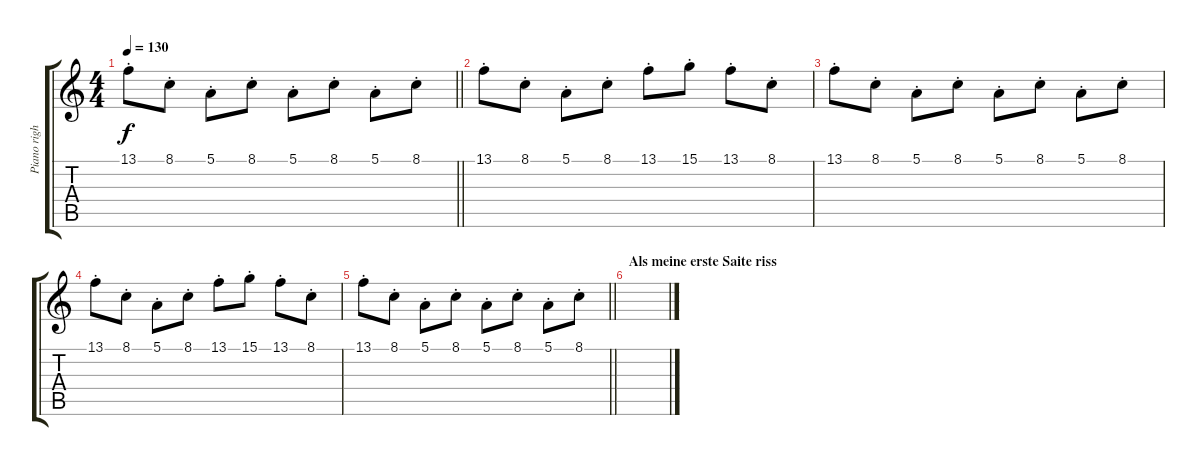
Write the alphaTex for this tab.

\track ("Piano right" "Piano righ") {instrument brightacousticpiano}
\staff {score tabs}
\tuning (E4 B3 G3 D3 A2 E2) {hide}
\ts (4 4)
\tempo 130
\clef g2
\barLineRight lightlight
\ks c
13.1{st}.8{dy f} 8.1{st}.8 5.1{st}.8 8.1{st}.8 5.1{st}.8 8.1{st}.8 5.1{st}.8 8.1{st}.8 |
13.1{st}.8 8.1{st}.8 5.1{st}.8 8.1{st}.8 13.1{st}.8 15.1{st}.8 13.1{st}.8 8.1{st}.8 |
13.1{st}.8 8.1{st}.8 5.1{st}.8 8.1{st}.8 5.1{st}.8 8.1{st}.8 5.1{st}.8 8.1{st}.8 |
13.1{st}.8 8.1{st}.8 5.1{st}.8 8.1{st}.8 13.1{st}.8 15.1{st}.8 13.1{st}.8 8.1{st}.8 |
\barLineRight lightlight
13.1{st}.8 8.1{st}.8 5.1{st}.8 8.1{st}.8 5.1{st}.8 8.1{st}.8 5.1{st}.8 8.1{st}.8 |
\section ("" "Als meine erste Saite riss")
